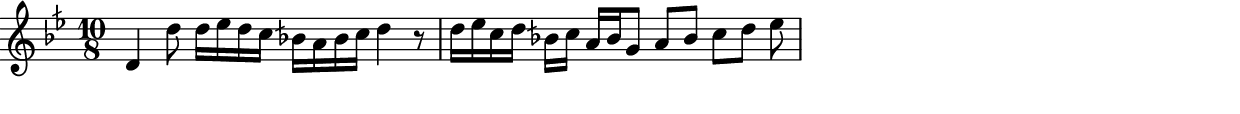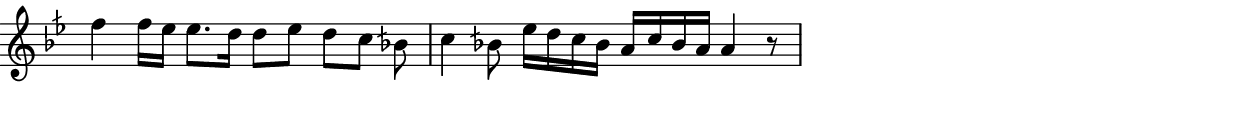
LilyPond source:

%% Generated by lilypond-book.py
%% Options: [exampleindent=10.16\mm,indent=0\mm,line-width=160\mm,quote]
\include "lilypond-book-preamble.ly"


% ****************************************************************
% Start cut-&-pastable-section
% ****************************************************************



\paper {
  indent = 0\mm
  line-width = 160\mm
  % offset the left padding, also add 1mm as lilypond creates cropped
  % images with a little space on the right
  line-width = #(- line-width (* mm  3.000000) (* mm 1))
  line-width = 160\mm - 2.0 * 10.16\mm
  % offset the left padding, also add 1mm as lilypond creates cropped
  % images with a little space on the right
  line-width = #(- line-width (* mm  3.000000) (* mm 1))
}

\layout {
  
}





% ****************************************************************
% ly snippet:
% ****************************************************************
\sourcefileline 406
\include "arabic.ly"
\score {
  \relative re' {
    \set Staff.extraNatural = ##f
    \set Staff.autoBeaming = ##f
    \key re \bayati
    \time 10/8

    re4 re'8 re16 [misb re do] sisb [la sisb do] re4 r8
    re16 [misb do re] sisb [do] la [sisb sol8] la [sisb] do [re] misb
    fa4 fa16 [misb] misb8. [re16] re8 [misb] re  [do] sisb
    do4 sisb8 misb16 [re do sisb] la [do sisb la] la4 r8
  }
  \header {
    title = "Semai Muhayer"
    composer = "Jamil Bek"
  }
}



% ****************************************************************
% end ly snippet
% ****************************************************************
